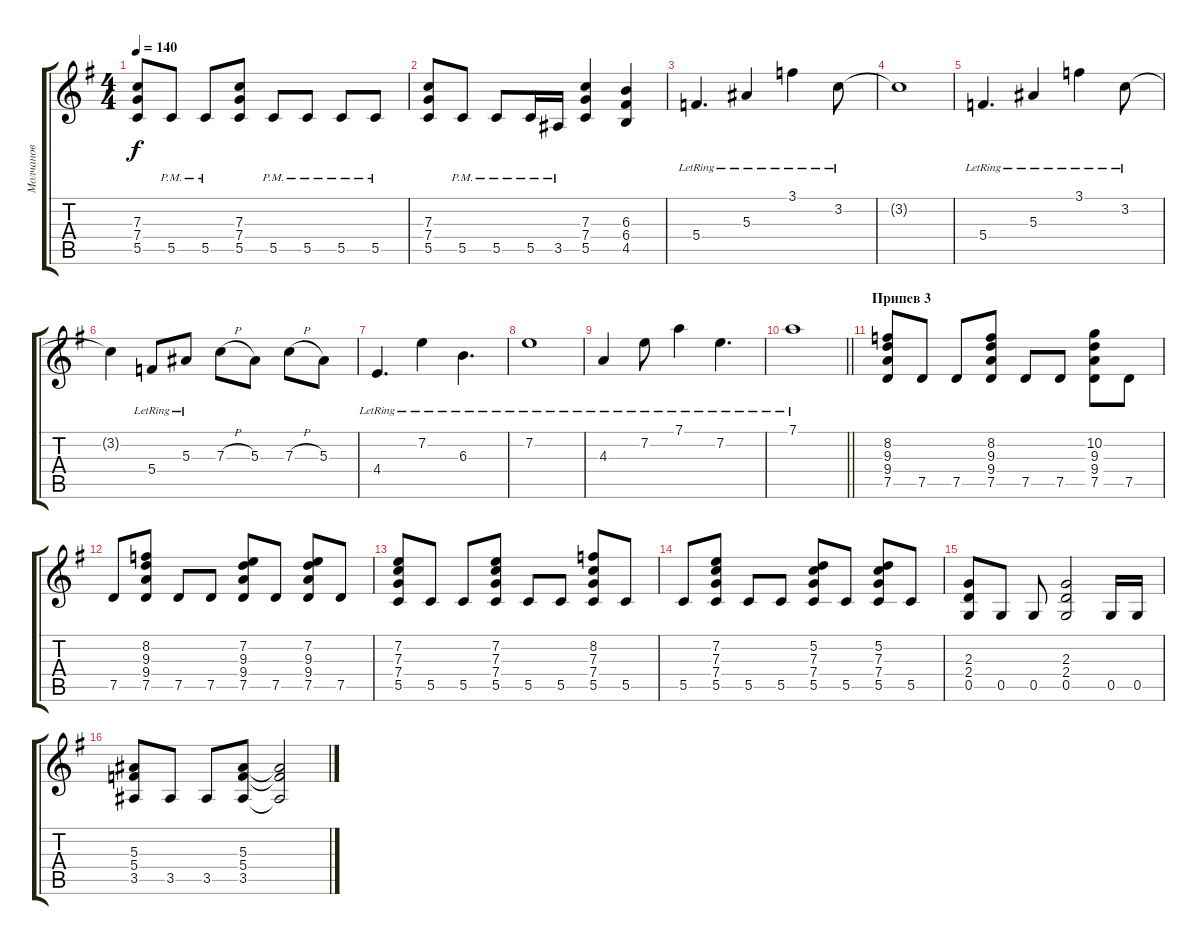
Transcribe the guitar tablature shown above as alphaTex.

\track ("Молчанов" "Молчанов") {instrument distortionguitar}
\staff {score tabs}
\tuning (D4 A3 F3 C3 G2 D2) {hide}
\ts (4 4)
\tempo 140
\clef g2
\ks g
(7.3 7.4 5.5).8{dy f} 5.5{pm}.8 5.5{pm}.8 (7.3 7.4 5.5).8 5.5{pm}.8 5.5{pm}.8 5.5{pm}.8 5.5{pm}.8 |
(7.3 7.4 5.5).8 5.5{pm}.8 5.5{pm}.8 5.5{pm}.16 3.5{pm}.16 (7.3 7.4 5.5).4 (6.3 6.4 4.5).4 |
5.4{lr}.4{d} 5.3{lr}.4 3.1{lr}.4 3.2{lr}.8 |
3.2{t}.1 |
5.4{lr}.4{d} 5.3{lr}.4 3.1{lr}.4 3.2{lr}.8 |
3.2{t}.4 5.4{lr}.8 5.3{lr}.8 7.3{h}.8 5.3.8 7.3{h}.8 5.3.8 |
4.4{lr}.4{d} 7.2{lr}.4 6.3{lr}.4{d} |
7.2{lr}.1 |
4.3{lr}.4 7.2{lr}.8 7.1{lr}.4 7.2{lr}.4{d} |
\barLineRight lightlight
7.1{lr}.1 |
\section ("" "Припев 3")
(8.2 9.3 9.4 7.5).8 7.5.8 7.5.8 (8.2 9.3 9.4 7.5).8 7.5.8 7.5.8 (10.2 9.3 9.4 7.5).8 7.5.8 |
7.5.8 (8.2 9.3 9.4 7.5).8 7.5.8 7.5.8 (7.2 9.3 9.4 7.5).8 7.5.8 (7.2 9.3 9.4 7.5).8 7.5.8 |
(7.2 7.3 7.4 5.5).8 5.5.8 5.5.8 (7.2 7.3 7.4 5.5).8 5.5.8 5.5.8 (8.2 7.3 7.4 5.5).8 5.5.8 |
5.5.8 (7.2 7.3 7.4 5.5).8 5.5.8 5.5.8 (5.2 7.3 7.4 5.5).8 5.5.8 (5.2 7.3 7.4 5.5).8 5.5.8 |
(2.3 2.4 0.5).8 0.5.8 0.5.8 (2.3 2.4 0.5).2 0.5.16 0.5.16 |
(5.3 5.4 3.5).8 3.5.8 3.5.8 (5.3 5.4 3.5).8 (5.3{t} 5.4{t} 3.5{t}).2
